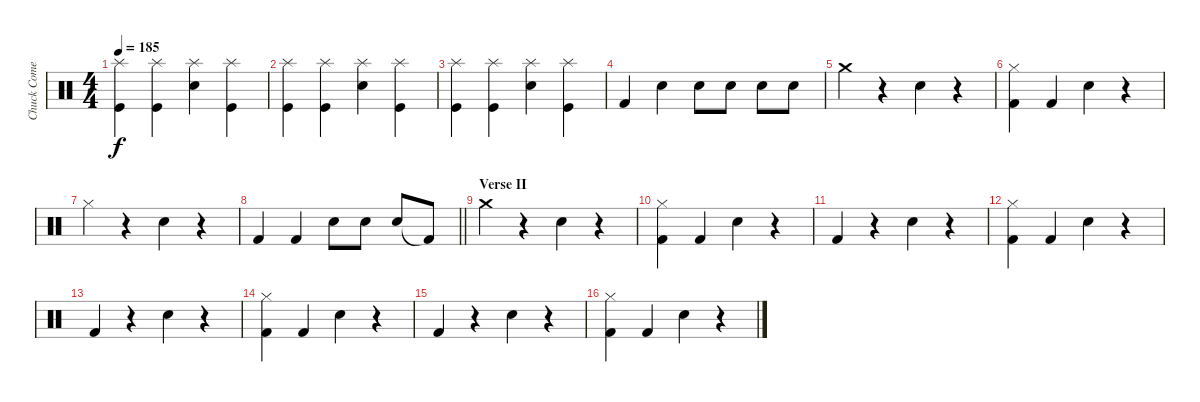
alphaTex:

\track ("Chuck Comeau" "Chuck Come") {instrument percussion}
\staff {score}
\articulation defaults
\ts (4 4)
\tempo 185
\clef neutral
\ks c
("Splash (hit)" "Kick (hit)").4{dy f} ("Splash (hit)" "Kick (hit)").4 ("Splash (hit)" "Electric Snare (hit)").4 ("Splash (hit)" "Kick (hit)").4 |
("Splash (hit)" "Kick (hit)").4 ("Splash (hit)" "Kick (hit)").4 ("Splash (hit)" "Electric Snare (hit)").4 ("Splash (hit)" "Kick (hit)").4 |
("Splash (hit)" "Kick (hit)").4 ("Splash (hit)" "Kick (hit)").4 ("Splash (hit)" "Electric Snare (hit)").4 ("Splash (hit)" "Kick (hit)").4 |
"Kick (hit) 2".4 "Snare (hit) 2".4 "Electric Snare (hit)".8 "Electric Snare (hit)".8 "Electric Snare (hit)".8 "Electric Snare (hit)".8 |
"Crash medium (hit)".4 r.4 "Electric Snare (hit)".4 r.4 |
("Hi-Hat (closed)" "Kick (hit) 2").4 "Kick (hit) 2".4 "Electric Snare (hit)".4 r.4 |
"Hi-Hat (closed)".4 r.4 "Electric Snare (hit)".4 r.4 |
\barLineRight lightlight "Kick (hit) 2".4 "Kick (hit) 2".4 "Electric Snare (hit)".8 "Electric Snare (hit)".8 "Electric Snare (hit)".8 "Kick (hit) 2"{t}.8
|
\section ("" "Verse II")
"Crash medium (hit)".4 r.4 "Electric Snare (hit)".4 r.4 |
("Hi-Hat (closed)" "Kick (hit) 2").4 "Kick (hit) 2".4 "Electric Snare (hit)".4 r.4 |
"Kick (hit) 2".4 r.4 "Electric Snare (hit)".4 r.4 |
("Hi-Hat (closed)" "Kick (hit) 2").4 "Kick (hit) 2".4 "Electric Snare (hit)".4 r.4 |
"Kick (hit) 2".4 r.4 "Electric Snare (hit)".4 r.4 |
("Hi-Hat (closed)" "Kick (hit) 2").4 "Kick (hit) 2".4 "Electric Snare (hit)".4 r.4 |
"Kick (hit) 2".4 r.4 "Electric Snare (hit)".4 r.4 |
("Hi-Hat (closed)" "Kick (hit) 2").4 "Kick (hit) 2".4 "Electric Snare (hit)".4 r.4
